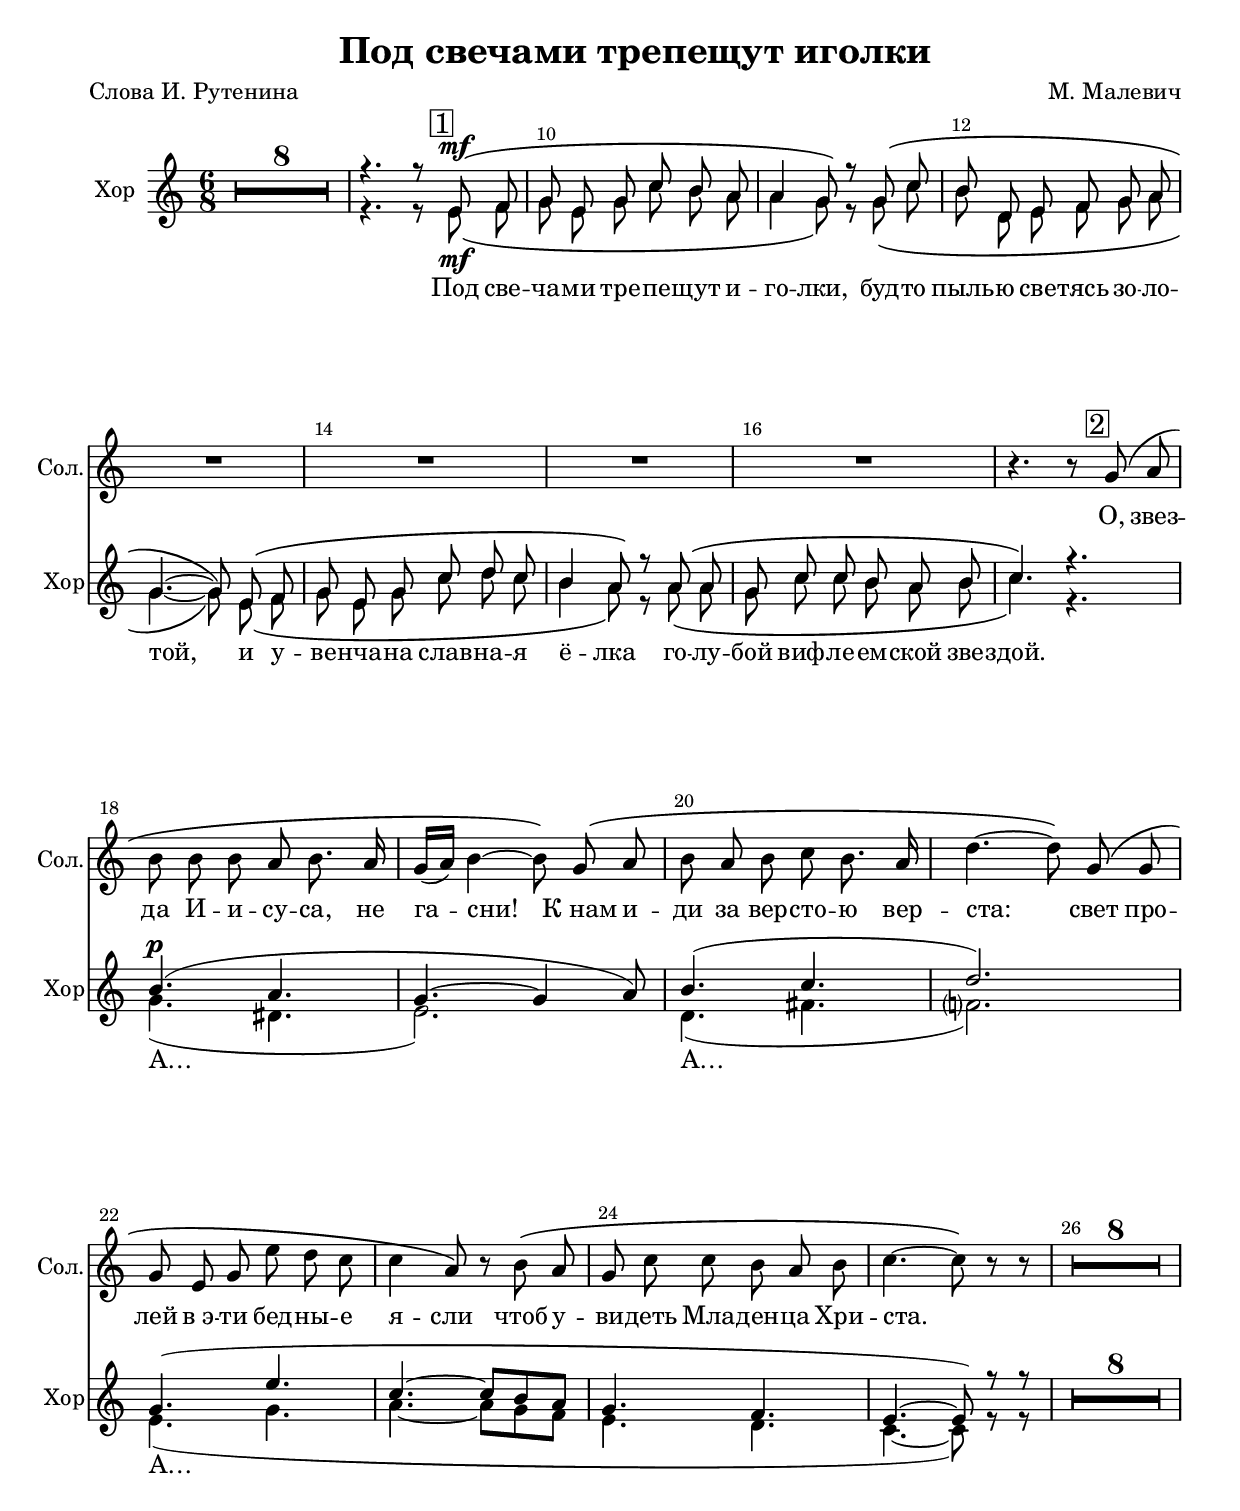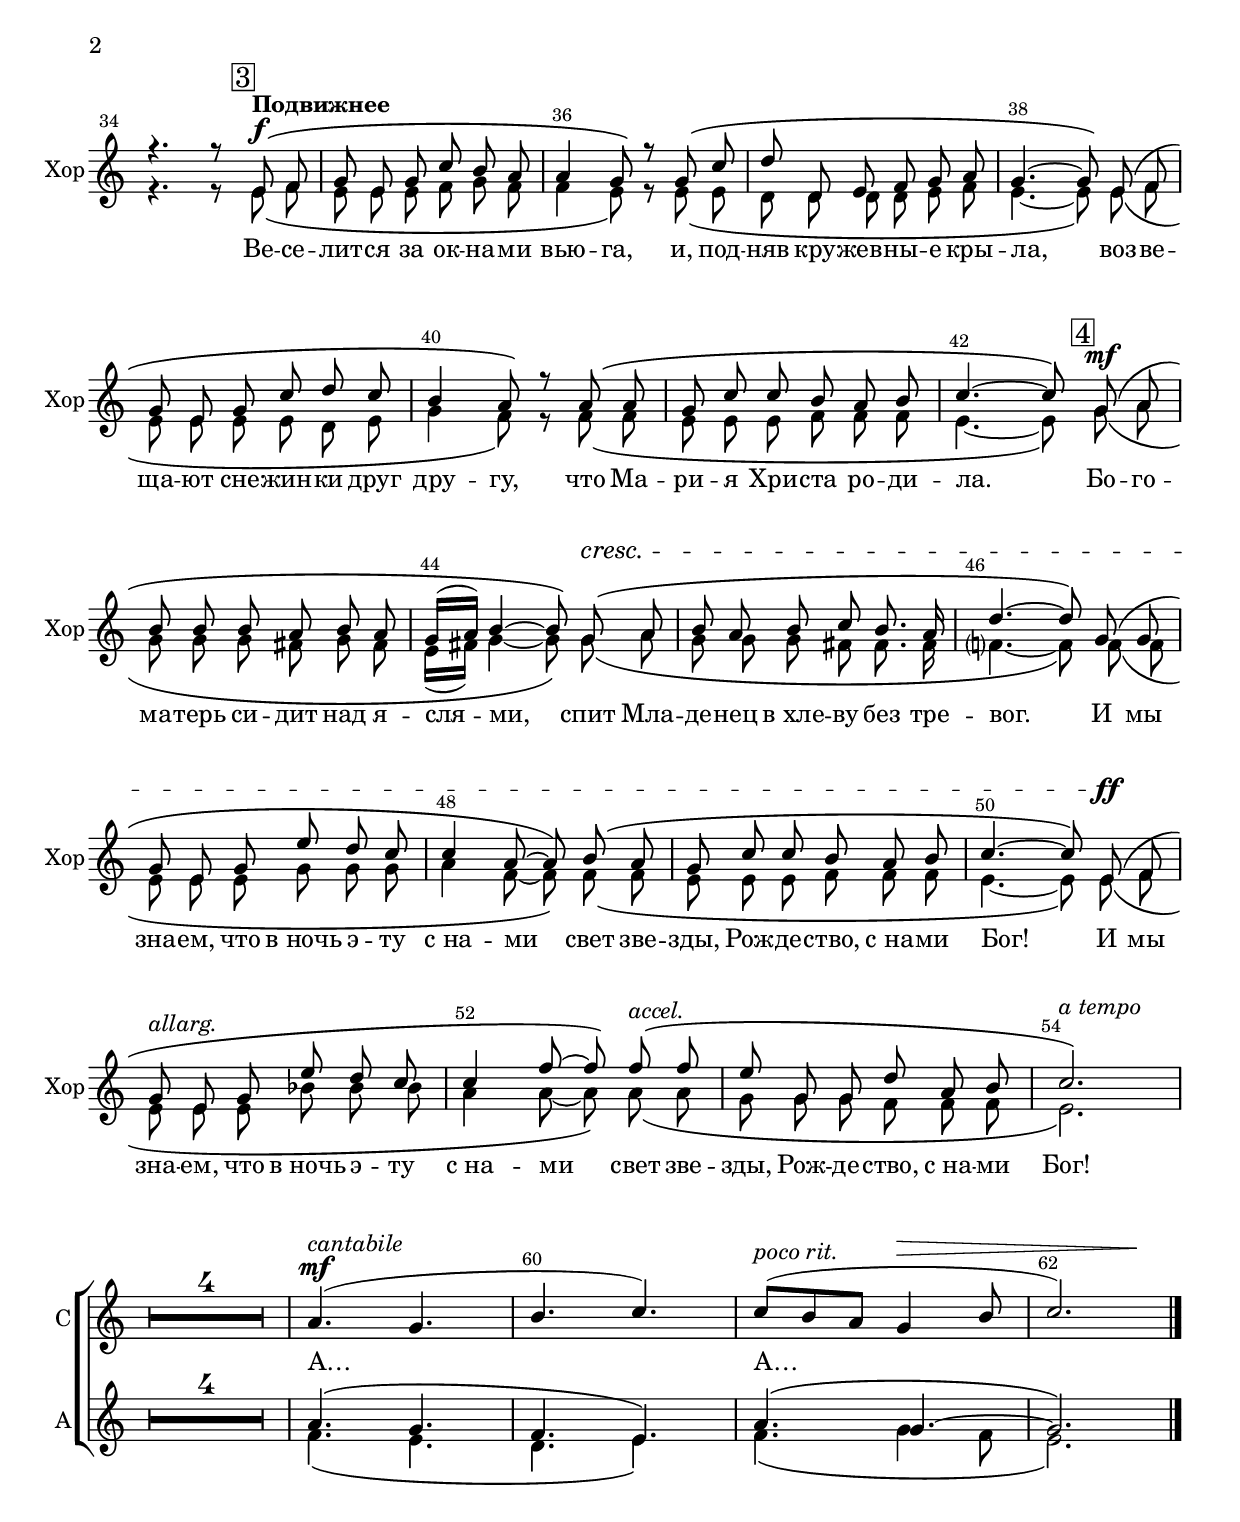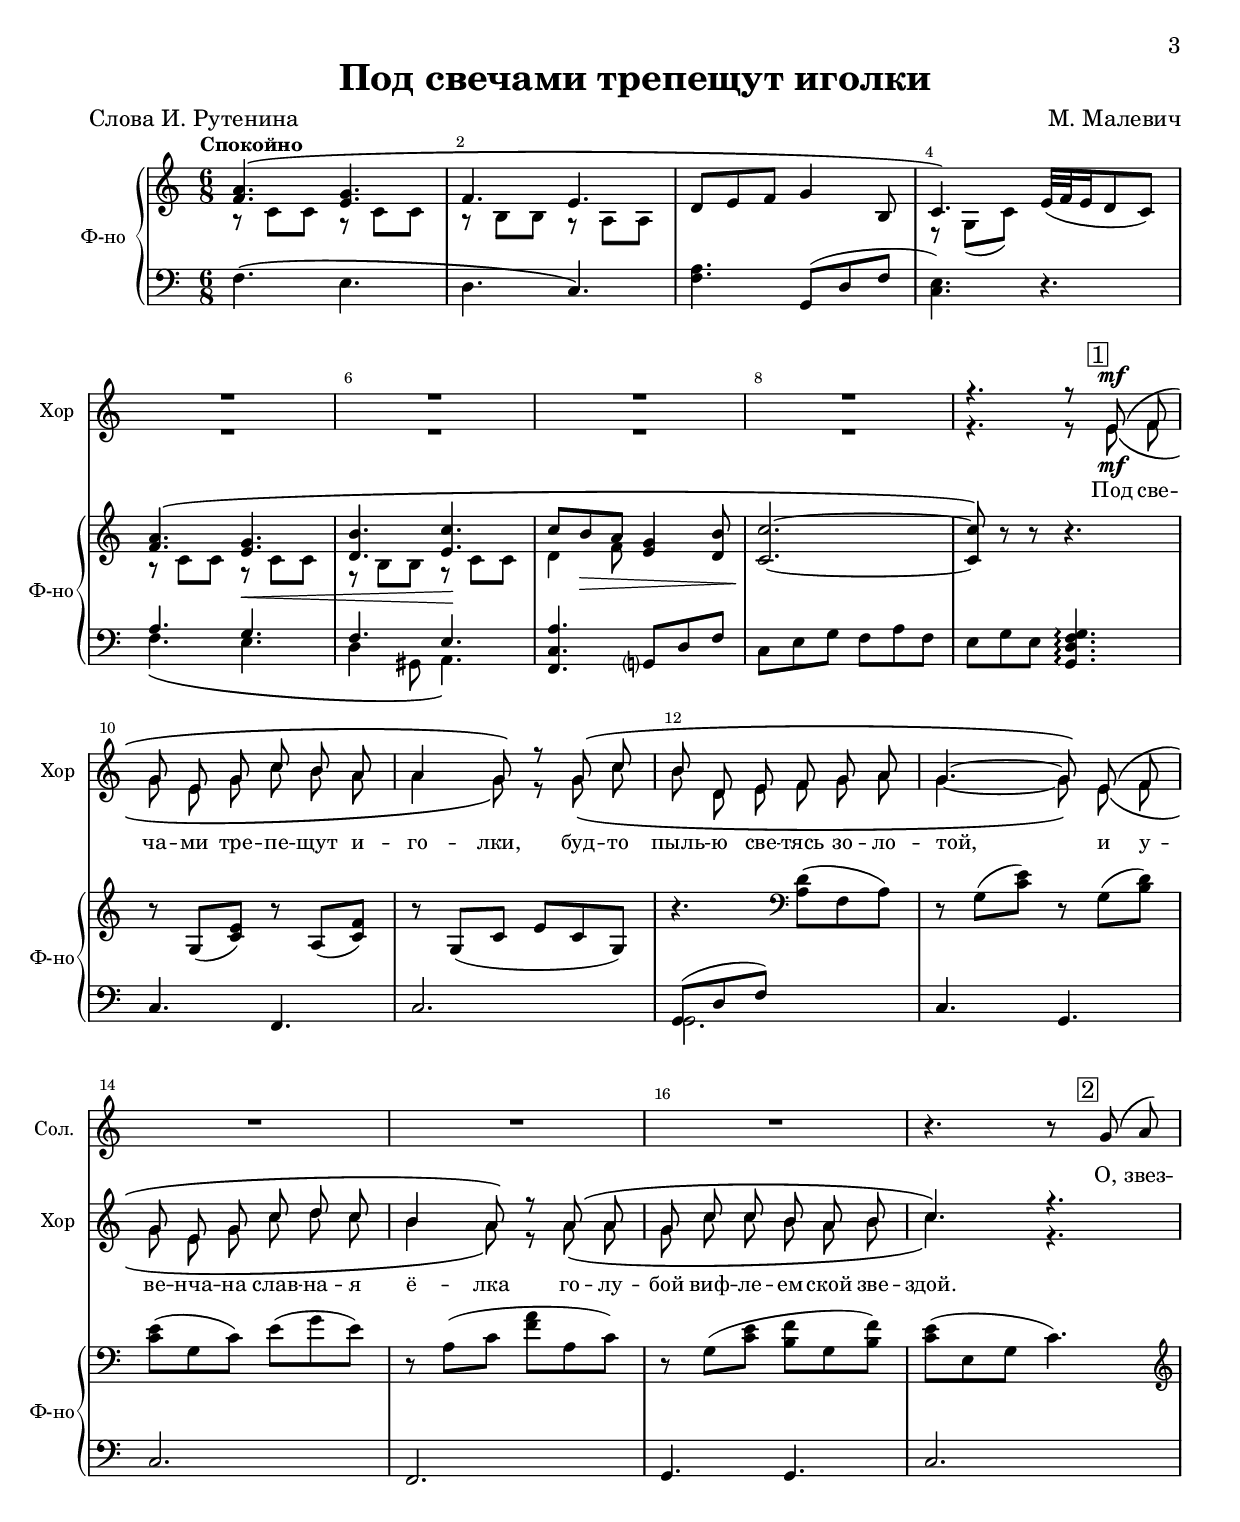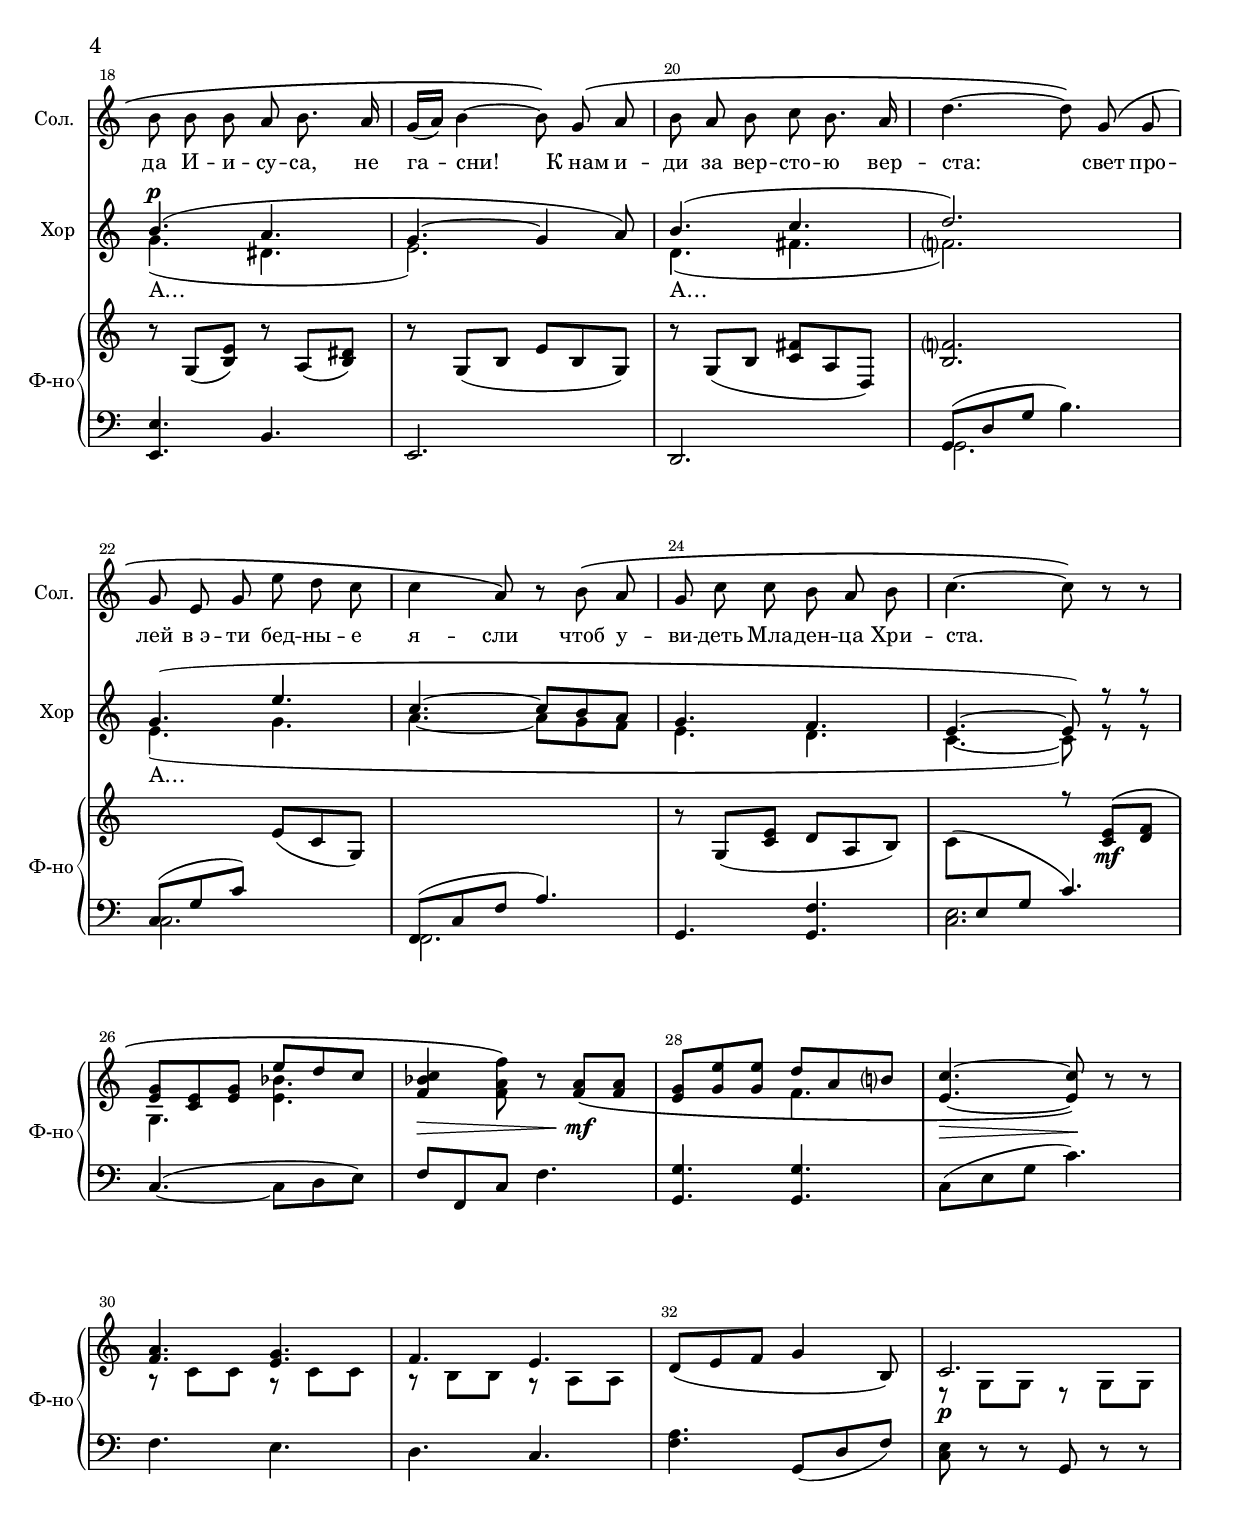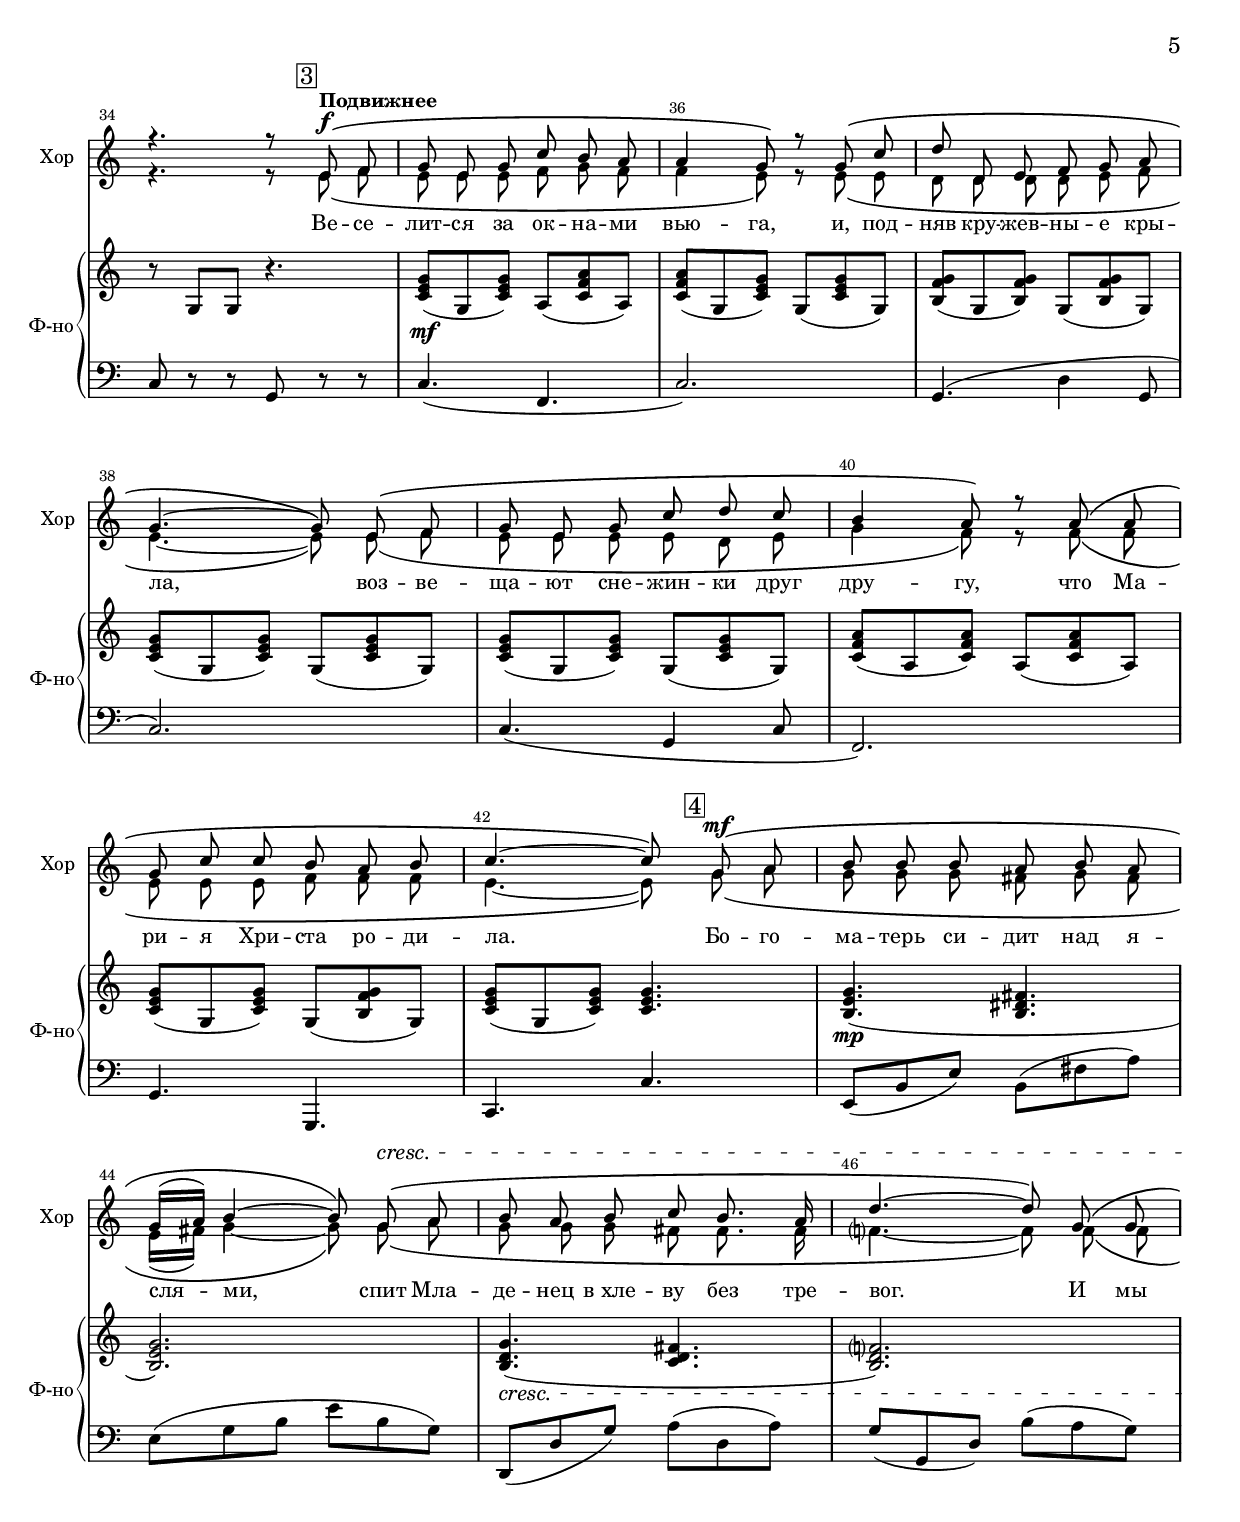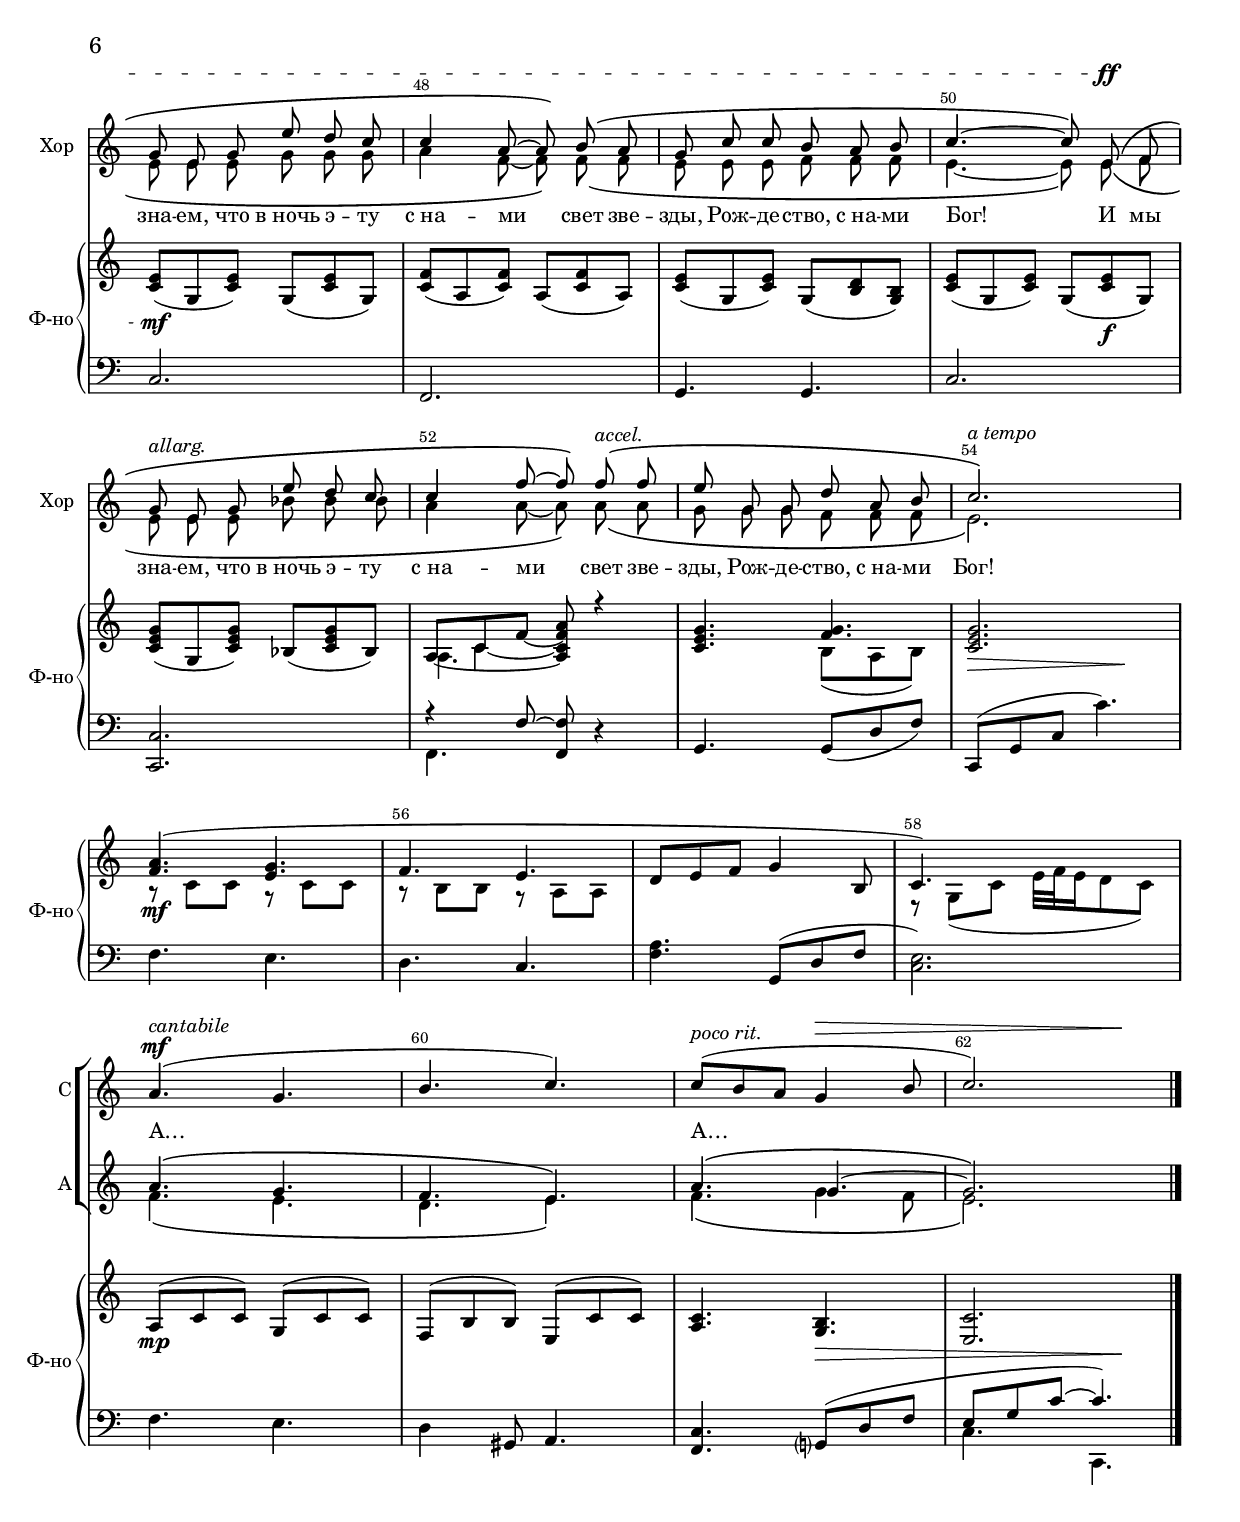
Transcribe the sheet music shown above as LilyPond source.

\version "2.18.1"

%#(ly:set-option 'point-and-click #f)
#(ly:set-option 'midi-extension "mid")
#(set-default-paper-size "a4")
%#(set-global-staff-size 18.5)

\header {
  title = "Под свечами трепещут иголки"
%  subtitle = "Спит спокойно Вифлеем"
%  subsubtitle = "Французская народная песня"
  composer = "М. Малевич"
  poet = "Слова И. Рутенина"
%  arranger = "Тетрадь II, №3"
%  poet = "Слова С. Богомазова"
  
  % Удалить строку версии LilyPond 
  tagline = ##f
}

\paper {
  top-margin = 15
  left-margin = 15
  right-margin = 10
  bottom-margin = 35
  indent = 10
  %ragged-bottom = ##t
  ragged-last-bottom = ##f
}

global = {
  \key c \major
  \time 6/8
 % \numericTimeSignature
  \override Score.BarNumber.break-visibility = #end-of-line-invisible
  \override Score.BarNumber.X-offset = #1
  \override Score.BarNumber.self-alignment-X = #LEFT
  \set Score.barNumberVisibility = #(every-nth-bar-number-visible 2)
  \set Score.skipBars = ##t
  \override MultiMeasureRest.expand-limit = #1
  \compressFullBarRests
  \override VerticalAxisGroup.remove-first = ##t
}

abr = { \break }
%abr = {}

breathes = { \once \override BreathingSign.text = \markup { \musicglyph #"scripts.tickmark" } \breathe }

scoreLyricsSolo = \lyricmode {
  О, звез -- да И -- и -- су -- са, не га -- сни!
  К_нам и -- ди за вер -- сто -- ю вер -- ста:
  свет про -- лей в_э -- ти бед -- ны -- е я -- сли
  чтоб у -- ви -- деть Мла -- ден -- ца Хри -- ста.

}

scoreLyrics = \lyricmode {
  Под све -- ча -- ми тре -- пе -- щут и -- го -- лки,
  буд -- то пыль -- ю све -- тясь зо -- ло -- той,
  и у -- ве -- нча -- на слав -- на -- я ё -- лка
  го -- лу -- бой виф -- ле -- ем -- ской зве -- здой.
  
  А… А… А…
  Ве -- се -- лит -- ся за ок -- на -- ми вью -- га,
  и, под -- няв кру -- жев -- ны -- е кры -- ла,
  воз -- ве -- ща -- ют сне -- жин -- ки друг дру -- гу,
  что Ма -- ри -- я Хри -- ста ро -- ди -- ла.
  
  Бо -- го -- ма -- терь си -- дит над я -- сля -- ми,
  спит Мла -- де -- нец в_хле -- ву без тре -- вог.
  И мы зна -- ем, что в_ночь э -- ту с_на -- ми
  свет зве -- зды, Рож -- де -- ство, с_на -- ми Бог!
  
  
  И мы зна -- ем, что в_ночь э -- ту с_на -- ми
  свет зве -- зды, Рож -- де -- ство, с_на -- ми Бог!
  
}

scoreLyricss = \lyricmode {
  
  \repeat unfold 136 \skip 1
  
  А… А…
  
}

scoreLyricsAlto = \lyricmode {
 
}

scoreVoiceSolo = \relative c'' {
  \global
  \dynamicUp
  \autoBeamOff
  
  \oneVoice 
  R2.*8 % intro
  
  R2.*8
  
  r4. r8 \mark\markup\box"2" g8\( a |
  b b b a b8. a16 |
  g[( a]) b4~ b8\) g\( a |
  b a b c b8. a16 |
  d4.~ d8\) g,8\( g |
  
  g e g e' d c |
  c4 a8\) r b\( a |
  g c c b a b |
  c4.~ c8\) r r
   
   
   
  R2.*36
  
  
 }
 
scoreVoiceSopr = \relative c' {
  \global
  \dynamicUp
  \autoBeamOff
  
  \voiceOne 
  R2.*8 % intro
  r4. r8 \mark\markup\box"1" e\mf\( f |
  g e g c b a |
  a4 g8\) r g\( c |
  b d, e f g a |
  g4.~ g8\) e\( f |
  
  g e g c d c|
  b4 a8\) r a\( a |
  g c c b a b |
  c4.\)  r4. |
  
  b4.\p( a |
  g~ g4 a8) |
  b4.( c |
  d2.) |
  
  g,4.( e' |
  c4.~ c8[ b a] |
  g4. f |
  e4.~ e8) r r
  
  R2.*8
  
  \abr
  \pageBreak
  
  r4. r8 \mark\markup\box"3" \tempo "Подвижнее" e8\f\( f |
  g e g c b a |
  a4 g8\) r g\( c |
  
  d d, e f g a |
  g4.~ g8\) e\( f |
  g e g c d c |
  b4 a8\) r a\( a |
  
  g c c b a b |
  c4.~ c8\) g\(\mf a |
  b b b a b a |
  
  g16[[( a)] b4~ b8\) g8\(\cresc a |
  b a b c b8. a16 |
  d4.~ d8\) g,\( g |
  
  g e g e' d c |
  c4 a8~ a\) b\( a |
  g c c b a b |
  c4.~ c8\) e,\(\ff f |
  
  g-\markup\italic"allarg." e g e' d c |
  c4 f8~ f \) f\(-\markup\italic"accel." f |
  e g, g d' a b |
  c2.\)-\markup\italic"a tempo" | 
  \abr
  
  \change Staff = sopr
  R2.*4 | 
%  \change Staff = sopr
  \voiceOne a4.\mf-\markup\italic"cantabile"( g |
  b c) |
  c8-\markup\italic"poco rit."[( b a] g4\> b8 |
  << c2.) { s4 s s\! } >>
  
  \bar "|."
 }
 
 scoreVoiceSoprII = \relative c' {
  \global
  \autoBeamOff
    \voiceTwo 
  R2.*8 % intro
  r4. r8 e\mf\( f |
  g e g c b a |
  a4 g8\) r g\( c |
  b d, e f g a |
  g4.~ g8\) e\( f |
  
  g e g c d c|
  b4 a8\) r a\( a |
  g c c b a b |
  c4.\) r4. |
  
  g4.( dis |
  e2.) |
  d4.( fis |
  f2.) |
  
  e4.( g |
  a~ a8[ g f] |
  e4. d |
  c4.~ c8) r r
  
  R2.*8
  
  r4. r8 e8\( f |
  e e e f g f |
  f4 e8\) r e\( e |
  d d d d e f |
   
  e4.~ e8\) e\( f |
  e e e e d e |
  g4 f8\) r f\( f |
  
  e e e f f f |
  e4.~ e8\) \mark\markup\box"4" g\( a |
  g g g fis g fis |
  
  e16[( fis]) g4~ g8\) g\( a |
  g g g fis fis8. fis16 |
  f4.~ f8\) f\( f |
  
  e e e g g g |
  a4 f8~ f\) f\( f |
  e e e f f f |
  e4.~ e8\) e\( f |
  e e e bes' bes bes |
  a4 a8~ a\) a\( a |
  g g g f f f |
  e2.\)
  
  \change Staff = altos
  R2.*4
  
  %\change Staff = altos
  << { a4.\( g  f e \) a\( g4.~ g2.\) } \\ { f4.\( e d e\) f\( g4 f8 e2.\) } >>
  
 }

scoreVoicePartSopr = <<
    \new Staff = "solo" \with {
 shortInstrumentName = "Сол."
  midiInstrument = "choir aahs"
} <<
        \new Voice = "solo" {  \scoreVoiceSolo }
>>
\new Lyrics \lyricsto "solo" { \scoreLyricsSolo }

  \new Staff  = "choir" \with {
 instrumentName = "Хор"
shortInstrumentName = "Хор"
  midiInstrument = "voice oohs"
} <<
        \new Voice = "soprano" {  \scoreVoiceSopr }
        \new Voice  = "alto" {  \scoreVoiceSoprII }
>>
\new Lyrics \lyricsto "soprano" { \scoreLyrics }
\new Lyrics \lyricsto "alto" { \scoreLyricsAlto }
%\addlyrics { \scoreVoiceLL }

\new ChoirStaff \with {
%  \override VerticalAxisGroup.default-staff-staff-spacing = #'((basic-distance . 3.5) (padding . -10))
%   \override StaffGrouper.staffgroup-staff-spacing = #'((basic-distance . 3.5) (padding . -10))
   \overrideProperty Score.NonMusicalPaperColumn.line-break-system-details
            #'((Y-offset . 0))
} <<
  \new Staff  = "sopr" \with {
% instrumentName = "Голос"
  midiInstrument = "voice oohs"
  shortInstrumentName = "С"
} <<
        \new Voice {s2.*62}
>>
\new Lyrics \lyricsto "soprano" { \scoreLyricss }

  \new Staff  = "altos" \with {
% instrumentName = "Голос"
  midiInstrument = "voice oohs"
  shortInstrumentName = "А"
} <<
        \new Voice  {s2.*62}
>>
>>

>>

U = { \change Staff = right \oneVoice }
D = { \change Staff = left \voiceOne}

scoreInstrRightU = \relative c' {
  \oneVoice
  
  % intro
  \tempo "Спокойно" 
  \voiceOne
  <f a>4.\( <e g> |
  f  e |
  d8 e f g4 b,8 |
  c4.\) \oneVoice e32( f e16 d8 c) \abr
  
  \voiceOne
  <f a>4.\( <e g>\< |
  <d b'> <e c'>\! |
  c'8 b\> a \oneVoice <g e>4 <b d,>8 |
  <c c,>2.~\! |
  <c c,>8\) r r r4. | \abr
  
  r8 g,( <c e>) r a( <c f>) |
  r g( c e c g) |
  r4. s |
  r8 g( <c e>) r g( <b d>) | \abr
  
  <c e>( g c) e( g e) |
  r a,( c <f a> a, c) |
  r g( <c e> <b f'> g <b f'>) |
  <c e>( e, g c4.) \clef treble \abr
  
  % page 64
  r8 g( <b e>) r a( <b dis>) |
  r g( b e b g) |
  r g( b <c fis> a d,) |
  <f' b,>2. | \abr
  
  \D c,8( g' c) \U \oneVoice e( c g) |
  \D f,( c' f a4.) |
  \U r8 g( <c e> d a b) |
  s4. \voiceOne r8 <c e>\(\mf <d f>
  
  % inter
  <e g>8 <c e> <e g> e' d c |
  \oneVoice <c bes f>4\> <f a, f>8\) r <a, f>\(\mf <a f> |
  <g e> <g e'> <g e'> \voiceOne  d' a b |
  \oneVoice <c e,>4.~\> <c e,>8\)\! r r | \abr
  
  \voiceOne <a f>4. <g e> |
  f e |
  \oneVoice d8( e f g4 b,8) |
  \voiceOne c2.\p | \abr
  
  % page 65
\oneVoice r8 g g r4. |

<c e g>8(\mf g <c e g>) a( <c f a> a) |
<c f a>( g <c e g>) g( <c e g> g) |
<b f' g>( g <b f' g>) g( <b f' g> g) \abr

<c e g>( g <c e g>) g( <c e g> g) |
<c e g>( g <c e g>) g( <c e g> g) |
<c f a>( a <c f a>) a( <c f a> a) | \abr

<c e g>( g <c e g>) g( <b f' g> g) |
<c e g>( g <c e g>) <c e g>4. |
<b e g>\mp( <b dis fis> | \abr

<b e g>2.) |
<b d g>4.(\cresc <c d fis>|
<b d f>2.) | \abr

%page 66
<c e>8(\mf g <c e>) g( <c e> g) |
<c f>( a <c f>) a( <c f> a) |
<c e>( g <c e>) g( <b d> <g b>) |
<c e>( g <c e>) g( <c e>\f g) | \abr

<c e g>( g <c e g>)bes( <c e g> bes) |
\voiceOne \set tieWaitForNote = ##t \tieDown a~ c~ f~ <a, c f a> r4 |
\oneVoice <c e g>4. \voiceOne <f g> |
\oneVoice << <c e g>2. { s4\> s s\! } >> \abr

\voiceOne <f a>4.(\mf  <e g> |
f e |
d8 e f g4 b,8 |
c4.) s | \abr

a8\mp( c c) g( c c) |
f,( b b) e,( c' c ) |
<a c>4. <g b>\> |
<< <e c'>2. { s4 s s\! } >>
 \bar "|."   

}

scoreInstrRightD = \relative c' {
  \voiceTwo
  r8 c c r c c |
  r b b r a a |
  s2. |
  r8 g( c s4.)
  
  r8 c c r c c |
  r b b r c c |
  d4 f8 s4. |
  s2. |
  s2. |
  
  s2. |
  s |
  
  \D g,,8( d' f) \U \clef bass <a d>( f a) |
   s2. |
  
  s2.*4 |
   
   s |
   
   s2.*3 |
   
  c8( \D e, g c4.) | \abr
  \U \voiceTwo
  g4. <e' bes'> |
  s2. |
  s4. f4. |
  s2. |
  
  r8 c c r c c |
  r b b r a a |
  s2. |
  r8 g g r g g
  
  % page 65
  s2.
  
  s2.*3 |
  
  s |
  
  s |
  
  s |
  
  % page 66
  s2.*4 |
  
  s2. |
  << a4. { s8 c4} >> s4. |
  s b8( a b) |
  s2. |
  
  r8 c c r c c |
  r b b r a a |
  s2. |
  r8 g( c  e32 f e16 d8 c) |
  
  s2.*4 |
}

scoreInstrLeftU = \relative c {
  \oneVoice
  \dynamicUp
  
  % intro
  f4.\( e |
  d c \) |
  <f a> g,8( d' f |
  <c e>4.) r |
  
  \voiceOne
  a'4. g |
  f e |
  \oneVoice <a c, f,> g,8 d' f |
  c e g f a f |
  e g e <g, d' f g>4.\arpeggio
  
  %verse 1
  c f, |
  c'2. |
  \voiceTwo g2. |
  \oneVoice c4. g |
  
  c2. |
  f, |
  g4. g |
  c2. |
  
  <e e,>4. b |
  e,2. |
  d |
  g8( d' g b4.) |
  
  s2. |
  s2. |
  g,4. <g f'> |
  <c e>2. |
  
  \oneVoice c4.~( c8 d e) |
  f f, c' f4. |
  <g g,> <g g,> |
  c,8( e g c4.) |
  
  f,4. e |
  d c |
  <f a> g,8( d' f) |
  <c e> r r g r r |
  
  % page 65
  c r r g r r |
  c4.( f, |
  c'2.) |
  g4.( d'4 g,8 |
  
  c2.) |
  c4.( g4 c8 |
  f,2.) |
  
  g4. g, |
  c c' |
  e,8( b' e )  b( fis' a) |
  
  e( g b e b g) |
  d,( d' g) a( d, a') |
  g( g, d') b'( a g) |
  
  % page 66
  c,2. |
  f, |
  g4. g |
  c2. |
  
  <c c,> |
  \voiceOne r4 f8~ \oneVoice <f f,> r4 |
  g,4. g8( d' f) |
  c,( g' c c'4.) |
  
  f,4. e |
  d c |
  <f a> g,8( d' f |
  <c e>2.) |
  
  f4. e |
  d4 gis,8 a4. |
  <f c'>4. \slurUp g8( d' f |
  \voiceOne e g c~ c4.)
  
  
}

scoreInstrLeftD = \relative c {
  \voiceTwo
  s2. |
  s |
  s |
  s |
  
  f4.\( e |
  d4 gis,8 a4.\) |
  s2. |
  s |
  s |
  
  s2.*4
  
  s 
  
  s2. |
  s |
  s |
  g |
  
  c |
  f, |
  s |
  s |
  
  s2.*4 |
  
  s |
  
  s |
  
  s2.*3 |
  
  s |
  
  s |
  
  s2.*4 |
  
  s2. |
  f4. s |
  s2. |
  s |
  
  s2.*4 |
  
  s2. |
  s |
  s |
  c'4. c, |
  
}

scoreInstrRight = \relative c'' {
  \global
  \clef treble
    << \new Voice \scoreInstrRightU
     \new Voice \scoreInstrRightD >>
}

scoreInstrLeft = \relative c' {
  \global
  \clef bass
  \dynamicUp
  << \new Voice \scoreInstrLeftU
     \new Voice \scoreInstrLeftD >>
}

scoreInstrPart =   \new PianoStaff 
\with { instrumentName = "Ф-но" shortInstrumentName = "Ф-но" }
<<
    \new Staff = "right" \with {
%      midiInstrument = "piano"
    } \scoreInstrRight
    \new Staff = "left" \with {
%      midiInstrument = "piano"
    } \scoreInstrLeft
  >>


\bookpart {
  \header {
%  piece = "D-moll"
  }
  \score {
%    \transpose c d
    <<
      \scoreVoicePartSopr
    >>
    \layout { 
      \context {
        \Score
      }
      \context {
        \Staff        
        \RemoveAllEmptyStaves
        \accidentalStyle modern-voice-cautionary

      }
    }
  }
}


\bookpart {
  \header {
%  piece = "D-moll"
  }
  \score {
%    \transpose c d
    <<
      \scoreVoicePartSopr
      \scoreInstrPart
    >>
    \layout { 
            #(layout-set-staff-size 17)

      \context {
        \Score
      }
      \context {
      \Staff
      \RemoveAllEmptyStaves
      \accidentalStyle modern-voice-cautionary
      }
    }
  }
}


\bookpart {
  \header {
%  piece = "Aes-dur"
  }
  \score {
%    \transpose g as
 \unfoldRepeats
     <<
        \scoreVoicePartSopr
      \scoreInstrPart
    >>
    \midi {
      \tempo 4=92
    }
  }
}

